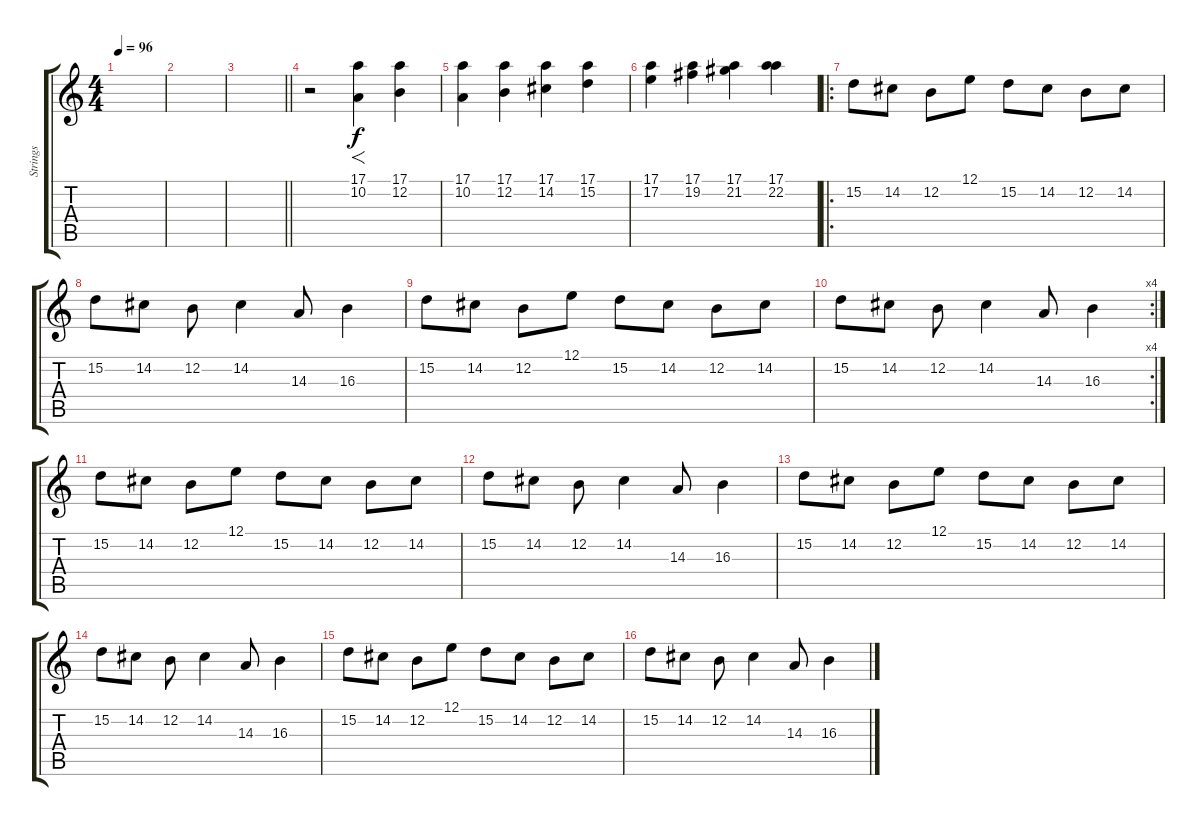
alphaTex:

\track ("Strings" "Strings") {instrument stringensemble1}
\staff {score tabs}
\tuning (E4 B3 G3 D3 A2 E2) {hide}
\ts (4 4)
\tempo 96
\clef g2
\ks c
|
|
\barLineRight lightlight
|
r.2 (17.1 10.2).4{f} (17.1 12.2).4 |
(17.1 10.2).4 (17.1 12.2).4 (17.1 14.2).4 (17.1 15.2).4 |
(17.1 17.2).4 (17.1 19.2).4 (17.1 21.2).4 (17.1 22.2).4 |
\ro
15.2.8{volume 10} 14.2.8 12.2.8 12.1.8 15.2.8 14.2.8 12.2.8 14.2.8 |
15.2.8 14.2.8 12.2.8 14.2.4 14.3.8 16.3.4 |
15.2.8 14.2.8 12.2.8 12.1.8 15.2.8 14.2.8 12.2.8 14.2.8 |
\rc 4
15.2.8 14.2.8 12.2.8 14.2.4 14.3.8 16.3.4 |
15.2.8 14.2.8 12.2.8 12.1.8 15.2.8 14.2.8 12.2.8 14.2.8 |
15.2.8 14.2.8 12.2.8 14.2.4 14.3.8 16.3.4 |
15.2.8 14.2.8 12.2.8 12.1.8 15.2.8 14.2.8 12.2.8 14.2.8 |
15.2.8 14.2.8 12.2.8 14.2.4 14.3.8 16.3.4 |
15.2.8 14.2.8 12.2.8 12.1.8 15.2.8 14.2.8 12.2.8 14.2.8 |
15.2.8 14.2.8 12.2.8 14.2.4 14.3.8 16.3.4
